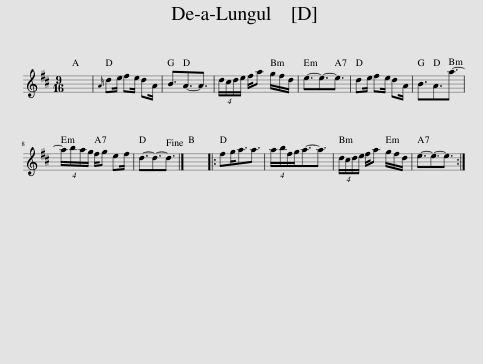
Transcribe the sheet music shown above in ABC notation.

X:1
L:1/8
M:9/16
I:linebreak $
K:D
V:1 treble
V:1
 x9/2 |{A} de/ fe/ dA/ | B3/2A3/2-A3/2 | (4:3:4d/c/d/e/ f/a g/f/d/ | e3/2-e3/2-e3/2 | %5
 de/ fe/ dA/ | B3/2A3/2a3/2- |$ (4:3:4a/b/a/g/ f/g ef/ | d3/2-d3/2-d3/2!fine! |] x9/2 |: %10
 fg<aa3/2 | (4:3:4a/b/f/g/a3/2-a3/2 | (4:3:4d/c/d/e/ f/a g/f/d/ | e3/2-e3/2-e3/2 :| %14
